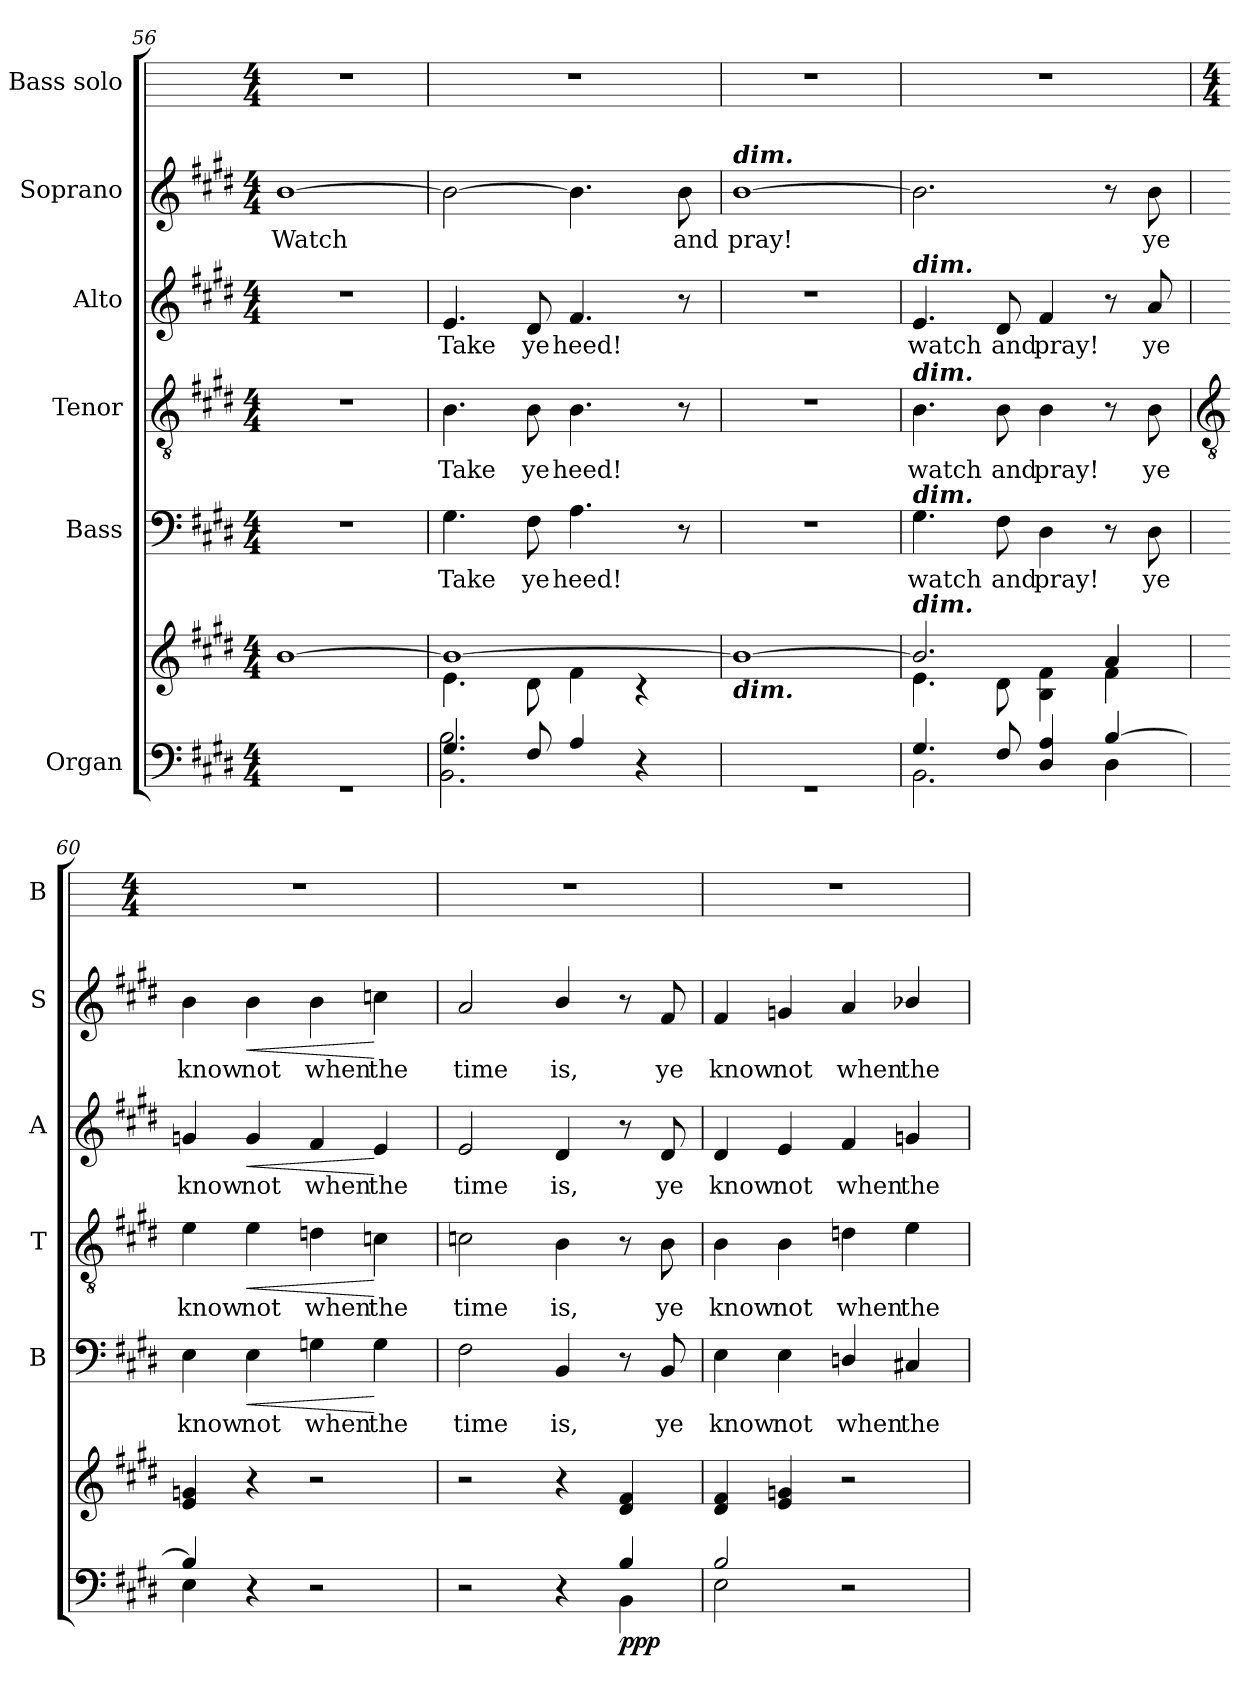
**kern	**kern	**dynam	**kern	**text	**dynam	**kern	**text	**dynam	**kern	**text	**dynam	**kern	**text	**dynam	**kern
*part6	*part6	*part6	*part5	*part5	*part5	*part4	*part4	*part4	*part3	*part3	*part3	*part2	*part2	*part2	*part1
*staff7	*staff6	*staff6/7	*staff5	*staff5	*staff5	*staff4	*staff4	*staff4	*staff3	*staff3	*staff3	*staff2	*staff2	*staff2	*staff1
*I"Organ	*	*	*I"Bass	*	*	*I"Tenor	*	*	*I"Alto	*	*	*I"Soprano	*	*	*I"Bass solo
*	*	*	*I'B	*	*	*I'T	*	*	*I'A	*	*	*I'S	*	*	*I'B
*clefF4	*clefG2	*	*clefF4	*	*	*clefGv2	*	*	*clefG2	*	*	*clefG2	*	*	*
*k[f#c#g#d#]	*k[f#c#g#d#]	*	*k[f#c#g#d#]	*	*	*k[f#c#g#d#]	*	*	*k[f#c#g#d#]	*	*	*k[f#c#g#d#]	*	*	*
*E:	*E:	*	*E:	*	*	*E:	*	*	*E:	*	*	*E:	*	*	*
*M4/4	*M4/4	*	*M4/4	*	*	*M4/4	*	*	*M4/4	*	*	*M4/4	*	*	*M4/4
=56	=56	=56	=56	=56	=56	=56	=56	=56	=56	=56	=56	=56	=56	=56	=56
*^	*^	*	*	*	*	*	*	*	*	*	*	*	*	*	*
!	!	!	!	!	!	!	!	!	!	!	!	!	!	!	!LO:LY:b	!	!
1ryy	1r	[1b	1ryy	.	1r	.	.	1r	.	.	1r	.	.	[1b	Watch	.	1r
=57	=57	=57	=57	=57	=57	=57	=57	=57	=57	=57	=57	=57	=57	=57	=57	=57	=57
!	!	!	!	!	!	!LO:LY:b	!	!	!LO:LY:b	!	!	!LO:LY:b	!	!	!	!	!
4.G#/	2.BB\ 2.B\	1b_	4.e\	.	4.G#	Take	.	4.B	Take	.	4.e	Take	.	2b_	.	.	1r
!	!	!	!	!	!	!LO:LY:b	!	!	!LO:LY:b	!	!	!LO:LY:b	!	!	!	!	!
8F#/	.	.	8d#\	.	8F#	ye	.	8B	ye	.	8d#	ye	.	.	.	.	.
!	!	!	!	!	!	!LO:LY:b	!	!	!LO:LY:b	!	!	!LO:LY:b	!	!	!	!	!
4A/	.	.	4f#\	.	4.A	heed!	.	4.B	heed!	.	4.f#	heed!	.	4.b]	.	.	.
4ryy	4r	.	4r	.	.	.	.	.	.	.	.	.	.	.	.	.	.
!	!	!	!	!	!	!	!	!	!	!	!	!	!	!	!LO:LY:b	!	!
.	.	.	.	.	8r	.	.	8r	.	.	8r	.	.	8b	and	.	.
=58	=58	=58	=58	=58	=58	=58	=58	=58	=58	=58	=58	=58	=58	=58	=58	=58	=58
!	!	!	!	!	!	!	!	!	!	!	!	!	!	!LO:TX:a:Bi:t=dim.	!	!	!
!	!	!LO:TX:b:Bi:t=dim.	!	!	!	!	!	!	!	!	!	!	!	!	!	!	!
!	!	!	!	!	!	!	!	!	!	!	!	!	!	!	!LO:LY:b	!	!
1ryy	1r	1b_	1ryy	.	1r	.	.	1r	.	.	1r	.	.	[1b	pray!	.	1r
=59	=59	=59	=59	=59	=59	=59	=59	=59	=59	=59	=59	=59	=59	=59	=59	=59	=59
!	!	!	!	!	!	!	!	!	!	!	!LO:TX:a:Bi:t=dim.	!	!	!	!	!	!
!	!	!	!	!	!	!	!	!LO:TX:a:Bi:t=dim.	!	!	!	!	!	!	!	!	!
!	!	!	!	!	!LO:TX:a:Bi:t=dim.	!	!	!	!	!	!	!	!	!	!	!	!
!	!	!LO:TX:a:Bi:t=dim.	!	!	!	!	!	!	!	!	!	!	!	!	!	!	!
!	!	!	!	!	!	!LO:LY:b	!	!	!LO:LY:b	!	!	!LO:LY:b	!	!	!	!	!
4.G#/	2.BB\	2.b/]	4.e\	.	4.G#	watch	.	4.B	watch	.	4.e	watch	.	2.b]	.	.	1r
!	!	!	!	!	!	!LO:LY:b	!	!	!LO:LY:b	!	!	!LO:LY:b	!	!	!	!	!
8F#/	.	.	8d#\	.	8F#	and	.	8B	and	.	8d#	and	.	.	.	.	.
!	!	!	!	!	!	!LO:LY:b	!	!	!LO:LY:b	!	!	!LO:LY:b	!	!	!	!	!
4D#/ 4A/	.	.	4B\ 4f#\	.	4D#	pray!	.	4B	pray!	.	4f#	pray!	.	.	.	.	.
[4B/	4D#\	4a	4f#\	.	8r	.	.	8r	.	.	8r	.	.	8r	.	.	.
!	!	!	!	!	!	!LO:LY:b	!	!	!LO:LY:b	!	!	!LO:LY:b	!	!	!LO:LY:b	!	!
.	.	.	.	.	8D#	ye	.	8B	ye	.	8a	ye	.	8b	ye	.	.
*	*	*v	*v	*	*	*	*	*	*	*	*	*	*	*	*	*	*
!!LO:LB:g=z
=60	=60	=60	=60	=60	=60	=60	=60	=60	=60	=60	=60	=60	=60	=60	=60	=60
*	*	*	*	*	*	*	*clefGv2	*	*	*	*	*	*	*	*	*
*	*	*	*	*	*	*	*	*	*	*	*	*	*	*	*	*M4/4
!	!	!	!	!	!LO:LY:b	!	!	!LO:LY:b	!	!	!LO:LY:b	!	!	!LO:LY:b	!	!
4B/]	4E\	4e 4gn	.	4E	know	.	4e	know	.	4gn	know	.	4b	know	.	1r
!	!	!	!	!	!LO:LY:b	!LO:HP:b	!	!LO:LY:b	!LO:HP:b	!	!LO:LY:b	!LO:HP:b	!	!LO:LY:b	!LO:HP:b	!
2.ryy	4r	4r	.	4E	not	<	4e	not	<	4g	not	<	4b	not	<	.
!	!	!	!	!	!LO:LY:b	!	!	!LO:LY:b	!	!	!LO:LY:b	!	!	!LO:LY:b	!	!
.	2r	2r	.	4Gn	when	.	4dn	when	.	4f#	when	.	4b	when	.	.
!	!	!	!	!	!LO:LY:b	!	!	!LO:LY:b	!	!	!LO:LY:b	!	!	!LO:LY:b	!	!
.	.	.	.	4G	the	[	4cn	the	[	4e	the	[	4ccn	the	[	.
=61	=61	=61	=61	=61	=61	=61	=61	=61	=61	=61	=61	=61	=61	=61	=61	=61
!	!	!	!	!	!LO:LY:b	!	!	!LO:LY:b	!	!	!LO:LY:b	!	!	!LO:LY:b	!	!
2.ryy	2r	2r	.	2F#	time	.	2cn	time	.	2e	time	.	2a	time	.	1r
!	!	!	!	!	!LO:LY:b	!	!	!LO:LY:b	!	!	!LO:LY:b	!	!	!LO:LY:b	!	!
.	4r	4r	.	4BB/	is,	.	4B\	is,	.	4d#/	is,	.	4b/	is,	.	.
!	!	!	!LO:DY:b=2	!	!	!	!	!	!	!	!	!	!	!	!	!
!	!	!	!LO:DY:n=1:b=2	!	!	!	!	!	!	!	!	!	!	!	!	!
!	!	!	!LO:DY:n=2:b	!	!	!	!	!	!	!	!	!	!	!	!	!
4B/	4BB\	4d# 4f#	p p p	8r	.	.	8r	.	.	8r	.	.	8r	.	.	.
!	!	!	!	!	!LO:LY:b	!	!	!LO:LY:b	!	!	!LO:LY:b	!	!	!LO:LY:b	!	!
.	.	.	.	8BB	ye	.	8B	ye	.	8d#	ye	.	8f#	ye	.	.
=62	=62	=62	=62	=62	=62	=62	=62	=62	=62	=62	=62	=62	=62	=62	=62	=62
!	!	!	!	!	!LO:LY:b	!	!	!LO:LY:b	!	!	!LO:LY:b	!	!	!LO:LY:b	!	!
2B/	2E\	4d# 4f#	.	4E	know	.	4B	know	.	4d#	know	.	4f#	know	.	1r
!	!	!	!	!	!LO:LY:b	!	!	!LO:LY:b	!	!	!LO:LY:b	!	!	!LO:LY:b	!	!
.	.	4e 4gn	.	4E	not	.	4B	not	.	4e	not	.	4gn	not	.	.
!	!	!	!	!	!LO:LY:b	!	!	!LO:LY:b	!	!	!LO:LY:b	!	!	!LO:LY:b	!	!
2ryy	2r	2r	.	4Dn/	when	.	4dn	when	.	4f#	when	.	4a	when	.	.
!	!	!	!	!	!LO:LY:b	!	!	!LO:LY:b	!	!	!LO:LY:b	!	!	!LO:LY:b	!	!
.	.	.	.	4C#X/	the	.	4e\	the	.	4gn/	the	.	4b-X/	the	.	.
*v	*v	*	*	*	*	*	*	*	*	*	*	*	*	*	*	*
=	=	=	=	=	=	=	=	=	=	=	=	=	=	=	=
*-	*-	*-	*-	*-	*-	*-	*-	*-	*-	*-	*-	*-	*-	*-	*-
